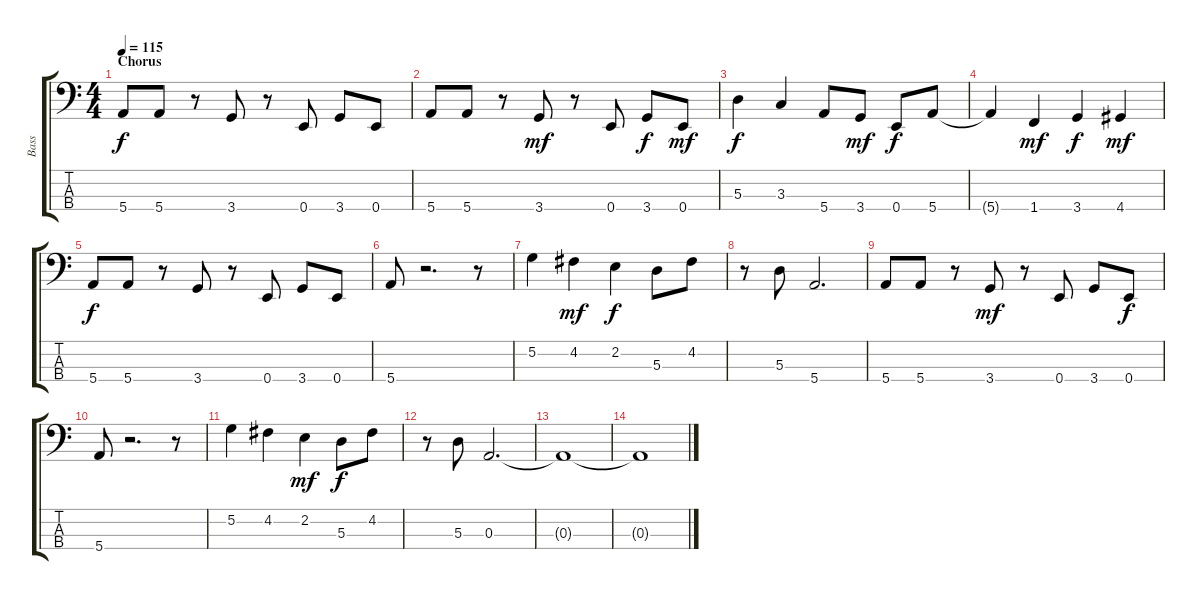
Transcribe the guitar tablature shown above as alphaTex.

\track ("Bass" "Bass") {instrument electricbasspick}
\staff {score tabs}
\tuning (G2 D2 A1 E1) {hide}
\ts (4 4)
\section ("" "Chorus")
\tempo 115
\clef f4
\ks c
5.4.8{dy f} 5.4.8 r.8 3.4.8 r.8 0.4.8 3.4.8 0.4.8 |
5.4.8 5.4.8 r.8 3.4.8{dy mf} r.8 0.4.8 3.4.8{dy f} 0.4.8{dy mf} |
5.3.4{dy f} 3.3.4 5.4.8 3.4.8{dy mf} 0.4.8{dy f} 5.4.8 |
5.4{t}.4 1.4.4{dy mf} 3.4.4{dy f} 4.4.4{dy mf} |
5.4.8{dy f} 5.4.8 r.8 3.4.8 r.8 0.4.8 3.4.8 0.4.8 |
5.4.8 r.2{d} r.8 |
5.2.4 4.2.4{dy mf} 2.2.4{dy f} 5.3.8 4.2.8 |
r.8 5.3.8 5.4.2{d} |
5.4.8 5.4.8 r.8 3.4.8{dy mf} r.8 0.4.8 3.4.8 0.4.8{dy f} |
5.4.8 r.2{d} r.8 |
5.2.4 4.2.4 2.2.4{dy mf} 5.3.8{dy f} 4.2.8 |
r.8 5.3.8 0.3.2{d} |
0.3{t}.1 |
0.3{t}.1
